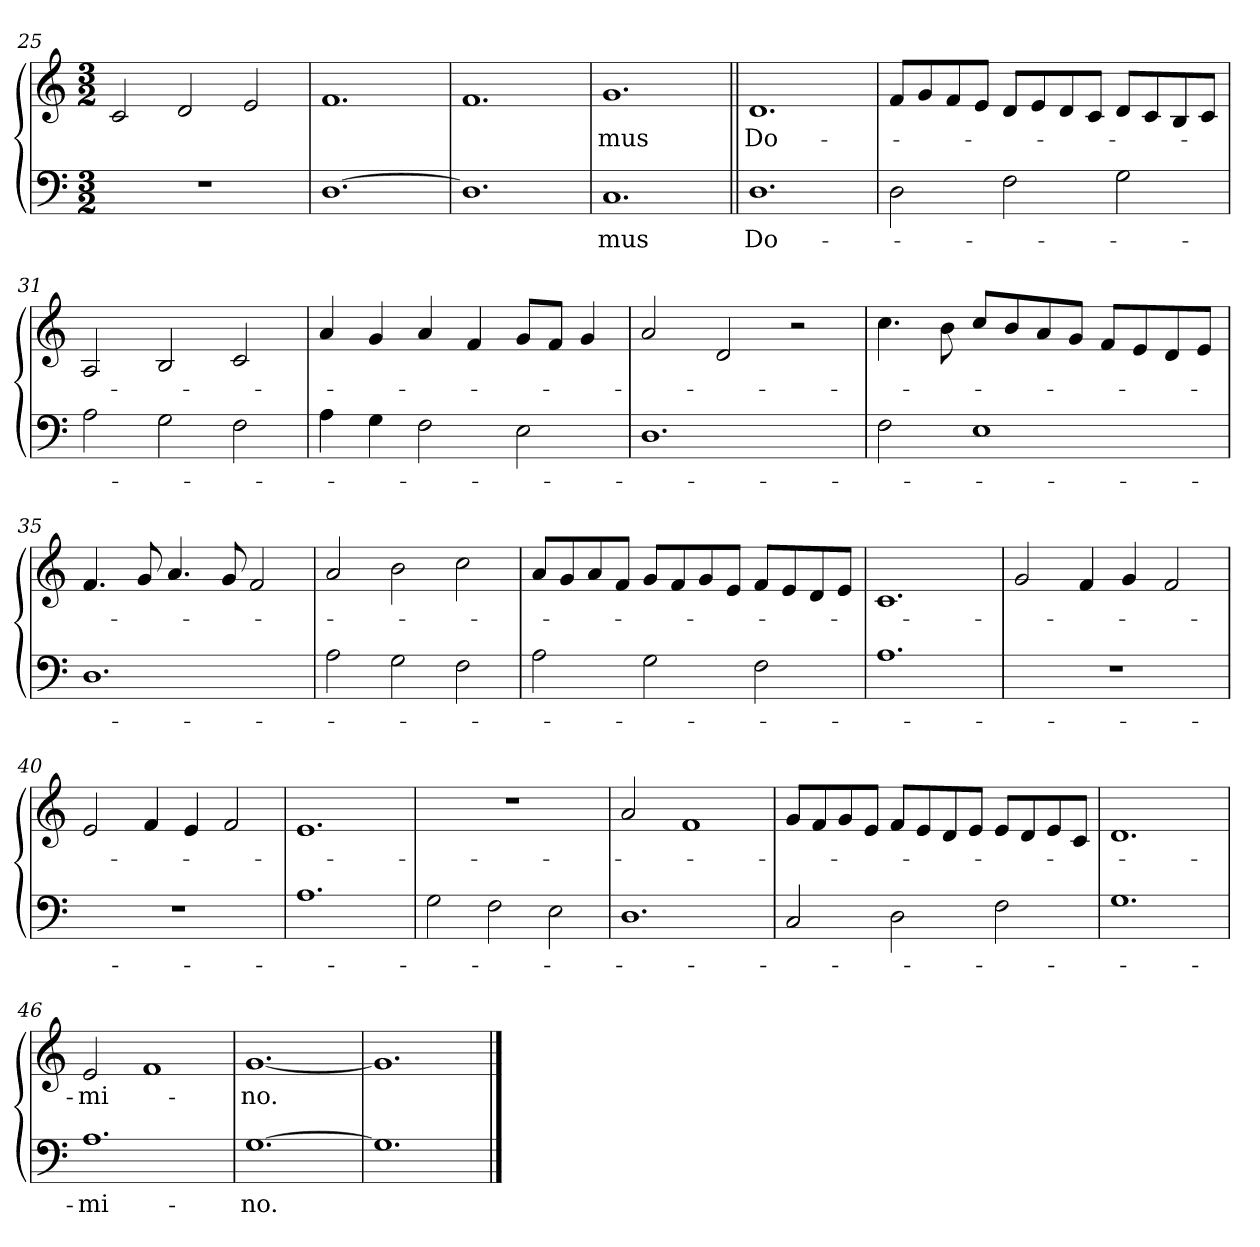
**kern	**text	**kern	**text
*part2	*part2	*part1	*part1
*staff2	*staff2	*staff1	*staff1
*clefF4	*	*clefG2	*
*k[]	*	*k[]	*
*C:	*	*C:	*
*M3/2	*	*M3/2	*
=25	=25	=25	=25
1.r	.	2c/	.
.	.	2d/	.
.	.	2e/	.
!!LO:LB:g=z
=26	=26	=26	=26
[1.D	.	1.f	.
=27	=27	=27	=27
1.D]	.	1.f	.
=28	=28	=28	=28
!	!LO:LY:b	!	!LO:LY:b
1.C	-mus	1.g	-mus
=29||	=29||	=29||	=29||
!	!LO:LY:b	!	!LO:LY:b
1.D	Do-	1.d	Do-
=30	=30	=30	=30
2D\	.	8f/L	.
.	.	8g/	.
.	.	8f/	.
.	.	8e/J	.
2F\	.	8d/L	.
.	.	8e/	.
.	.	8d/	.
.	.	8c/J	.
2G\	.	8d/L	.
.	.	8c/	.
.	.	8B/	.
.	.	8c/J	.
=31	=31	=31	=31
2A\	.	2A/	.
2G\	.	2B/	.
2F\	.	2c/	.
=32	=32	=32	=32
4A\	.	4a/	.
4G\	.	4g/	.
2F\	.	4a/	.
.	.	4f/	.
2E\	.	8g/L	.
.	.	8f/J	.
.	.	4g/	.
=33	=33	=33	=33
1.D	.	2a/	.
.	.	2d/	.
.	.	2r	.
!!LO:PB:g=z
=34	=34	=34	=34
2F\	.	4.cc\	.
.	.	8b\	.
1E	.	8cc/L	.
.	.	8b/	.
.	.	8a/	.
.	.	8g/J	.
.	.	8f/L	.
.	.	8e/	.
.	.	8d/	.
.	.	8e/J	.
=35	=35	=35	=35
1.D	.	4.f/	.
.	.	8g/	.
.	.	4.a/	.
.	.	8g/	.
.	.	2f/	.
=36	=36	=36	=36
2A\	.	2a/	.
2G\	.	2b\	.
2F\	.	2cc\	.
=37	=37	=37	=37
2A\	.	8a/L	.
.	.	8g/	.
.	.	8a/	.
.	.	8f/J	.
2G\	.	8g/L	.
.	.	8f/	.
.	.	8g/	.
.	.	8e/J	.
2F\	.	8f/L	.
.	.	8e/	.
.	.	8d/	.
.	.	8e/J	.
=38	=38	=38	=38
1.A	.	1.c	.
=39	=39	=39	=39
1.r	.	2g/	.
.	.	4f/	.
.	.	4g/	.
.	.	2f/	.
=40	=40	=40	=40
1.r	.	2e/	.
.	.	4f/	.
.	.	4e/	.
.	.	2f/	.
=41	=41	=41	=41
1.A	.	1.e	.
!!LO:LB:g=z
=42	=42	=42	=42
2G\	.	1.r	.
2F\	.	.	.
2E\	.	.	.
=43	=43	=43	=43
1.D	.	2a/	.
.	.	1f	.
=44	=44	=44	=44
2C/	.	8g/L	.
.	.	8f/	.
.	.	8g/	.
.	.	8e/J	.
2D\	.	8f/L	.
.	.	8e/	.
.	.	8d/	.
.	.	8e/J	.
2F\	.	8e/L	.
.	.	8d/	.
.	.	8e/	.
.	.	8c/J	.
=45	=45	=45	=45
1.G	.	1.d	.
=46	=46	=46	=46
!	!LO:LY:b	!	!LO:LY:b
1.A	-mi-	2e/	-mi-
.	.	1f	.
=47	=47	=47	=47
!	!LO:LY:b	!	!LO:LY:b
[1.G	-no.	[1.g	-no.
=48	=48	=48	=48
1.G]	.	1.g]	.
==	==	==	==
*-	*-	*-	*-
